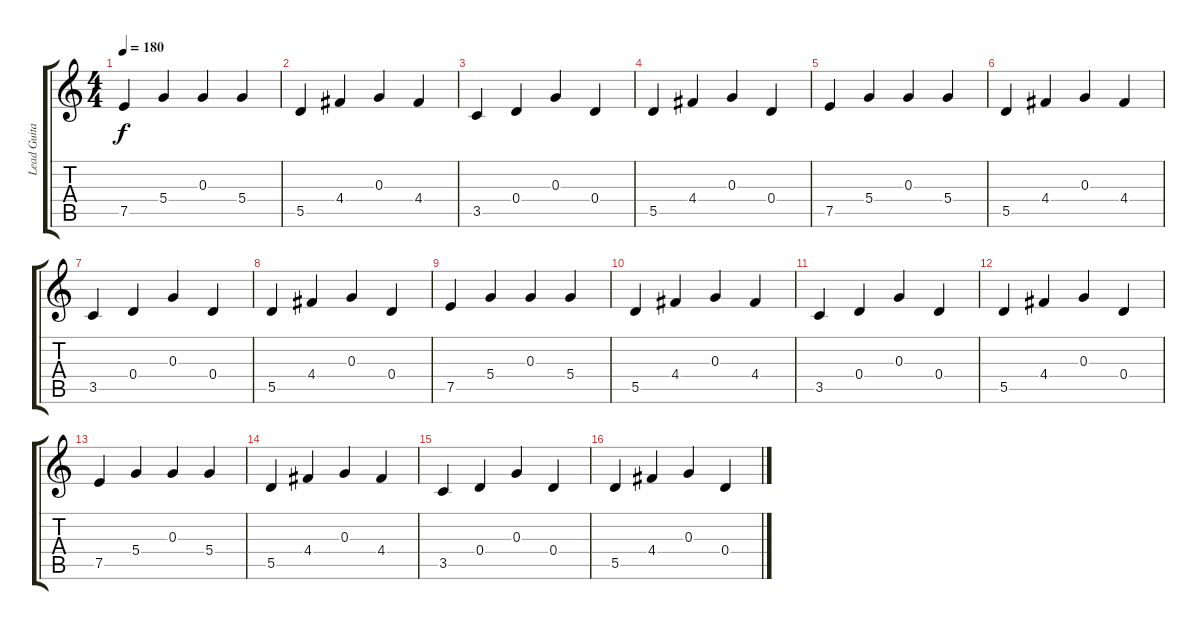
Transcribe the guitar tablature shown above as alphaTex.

\track ("Lead Guitar" "Lead Guita") {instrument acousticguitarsteel}
\staff {score tabs}
\tuning (E4 B3 G3 D3 A2 E2) {hide}
\ts (4 4)
\tempo 180
\clef g2
\ks c
7.5.4{dy f} 5.4.4 0.3.4 5.4.4 |
5.5.4 4.4.4 0.3.4 4.4.4 |
3.5.4 0.4.4 0.3.4 0.4.4 |
5.5.4 4.4.4 0.3.4 0.4.4 |
7.5.4 5.4.4 0.3.4 5.4.4 |
5.5.4 4.4.4 0.3.4 4.4.4 |
3.5.4 0.4.4 0.3.4 0.4.4 |
5.5.4 4.4.4 0.3.4 0.4.4 |
7.5.4 5.4.4 0.3.4 5.4.4 |
5.5.4 4.4.4 0.3.4 4.4.4 |
3.5.4 0.4.4 0.3.4 0.4.4 |
5.5.4 4.4.4 0.3.4 0.4.4 |
7.5.4 5.4.4 0.3.4 5.4.4 |
5.5.4 4.4.4 0.3.4 4.4.4 |
3.5.4 0.4.4 0.3.4 0.4.4 |
5.5.4 4.4.4 0.3.4 0.4.4
